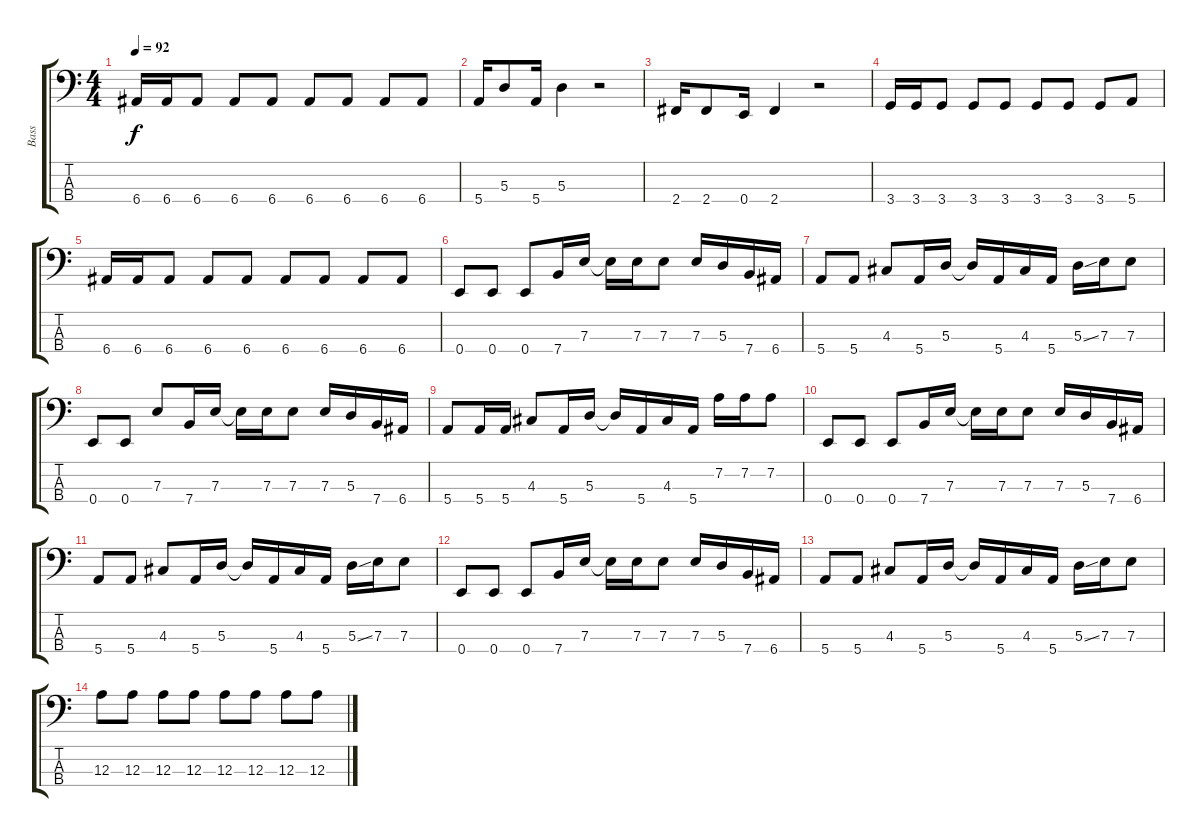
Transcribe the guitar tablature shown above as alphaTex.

\track ("Bass" "Bass") {instrument electricbasspick}
\staff {score tabs}
\tuning (G2 D2 A1 E1) {hide}
\ts (4 4)
\tempo 92
\clef f4
\ks c
6.4.16{dy f} 6.4.16 6.4.8 6.4.8 6.4.8 6.4.8 6.4.8 6.4.8 6.4.8 |
5.4.16 5.3.8 5.4.16 5.3.4 r.2 |
2.4.16 2.4.8 0.4.16 2.4.4 r.2 |
3.4.16 3.4.16 3.4.8 3.4.8 3.4.8 3.4.8 3.4.8 3.4.8 5.4.8 |
6.4.16 6.4.16 6.4.8 6.4.8 6.4.8 6.4.8 6.4.8 6.4.8 6.4.8 |
0.4.8 0.4.8 0.4.8 7.4.16 7.3.16 7.3{t}.16 7.3.16 7.3.8 7.3.16 5.3.16 7.4.16 6.4.16 |
5.4.8 5.4.8 4.3.8 5.4.16 5.3.16 5.3{t}.16 5.4.16 4.3.16 5.4.16 5.3{ss}.16 7.3.16 7.3.8 |
0.4.8 0.4.8 7.3.8 7.4.16 7.3.16 7.3{t}.16 7.3.16 7.3.8 7.3.16 5.3.16 7.4.16 6.4.16 |
5.4.8 5.4.16 5.4.16 4.3.8 5.4.16 5.3.16 5.3{t}.16 5.4.16 4.3.16 5.4.16 7.2.16 7.2.16 7.2.8 |
0.4.8 0.4.8 0.4.8 7.4.16 7.3.16 7.3{t}.16 7.3.16 7.3.8 7.3.16 5.3.16 7.4.16 6.4.16 |
5.4.8 5.4.8 4.3.8 5.4.16 5.3.16 5.3{t}.16 5.4.16 4.3.16 5.4.16 5.3{ss}.16 7.3.16 7.3.8 |
0.4.8 0.4.8 0.4.8 7.4.16 7.3.16 7.3{t}.16 7.3.16 7.3.8 7.3.16 5.3.16 7.4.16 6.4.16 |
5.4.8 5.4.8 4.3.8 5.4.16 5.3.16 5.3{t}.16 5.4.16 4.3.16 5.4.16 5.3{ss}.16 7.3.16 7.3.8 |
12.3.8 12.3.8 12.3.8 12.3.8 12.3.8 12.3.8 12.3.8 12.3.8
